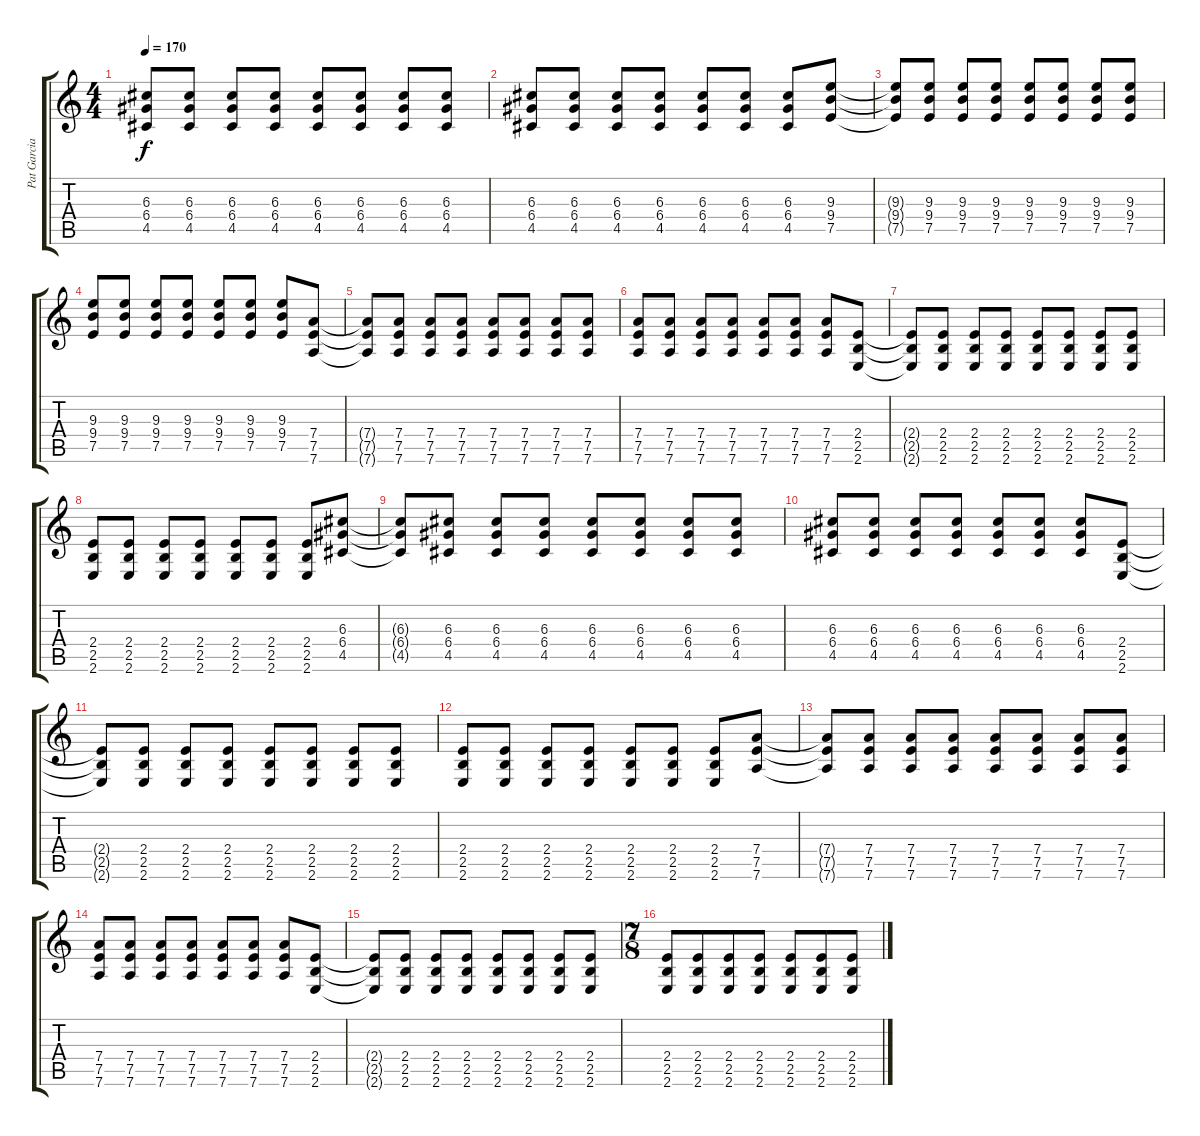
\track ("Pat Garcia" "Pat Garcia") {instrument overdrivenguitar}
\staff {score tabs}
\tuning (E4 B3 G3 D3 A2 D2) {hide}
\ts (4 4)
\tempo 170
\clef g2
\ks c
(6.3{t} 6.4{t} 4.5{t}).8{dy f} (6.3 6.4 4.5).8 (6.3 6.4 4.5).8 (6.3 6.4 4.5).8 (6.3 6.4 4.5).8 (6.3 6.4 4.5).8 (6.3 6.4 4.5).8 (6.3 6.4 4.5).8 |
(6.3 6.4 4.5).8 (6.3 6.4 4.5).8 (6.3 6.4 4.5).8 (6.3 6.4 4.5).8 (6.3 6.4 4.5).8 (6.3 6.4 4.5).8 (6.3 6.4 4.5).8 (9.3 9.4 7.5).8 |
(9.3{t} 9.4{t} 7.5{t}).8 (9.3 9.4 7.5).8 (9.3 9.4 7.5).8 (9.3 9.4 7.5).8 (9.3 9.4 7.5).8 (9.3 9.4 7.5).8 (9.3 9.4 7.5).8 (9.3 9.4 7.5).8 |
(9.3 9.4 7.5).8 (9.3 9.4 7.5).8 (9.3 9.4 7.5).8 (9.3 9.4 7.5).8 (9.3 9.4 7.5).8 (9.3 9.4 7.5).8 (9.3 9.4 7.5).8 (7.4 7.5 7.6).8 |
(7.4{t} 7.5{t} 7.6{t}).8 (7.4 7.5 7.6).8 (7.4 7.5 7.6).8 (7.4 7.5 7.6).8 (7.4 7.5 7.6).8 (7.4 7.5 7.6).8 (7.4 7.5 7.6).8 (7.4 7.5 7.6).8 |
(7.4 7.5 7.6).8 (7.4 7.5 7.6).8 (7.4 7.5 7.6).8 (7.4 7.5 7.6).8 (7.4 7.5 7.6).8 (7.4 7.5 7.6).8 (7.4 7.5 7.6).8 (2.4 2.5 2.6).8 |
(2.4{t} 2.5{t} 2.6{t}).8 (2.4 2.5 2.6).8 (2.4 2.5 2.6).8 (2.4 2.5 2.6).8 (2.4 2.5 2.6).8 (2.4 2.5 2.6).8 (2.4 2.5 2.6).8 (2.4 2.5 2.6).8 |
(2.4 2.5 2.6).8 (2.4 2.5 2.6).8 (2.4 2.5 2.6).8 (2.4 2.5 2.6).8 (2.4 2.5 2.6).8 (2.4 2.5 2.6).8 (2.4 2.5 2.6).8 (6.3 6.4 4.5).8 |
(6.3{t} 6.4{t} 4.5{t}).8 (6.3 6.4 4.5).8 (6.3 6.4 4.5).8 (6.3 6.4 4.5).8 (6.3 6.4 4.5).8 (6.3 6.4 4.5).8 (6.3 6.4 4.5).8 (6.3 6.4 4.5).8 |
(6.3 6.4 4.5).8 (6.3 6.4 4.5).8 (6.3 6.4 4.5).8 (6.3 6.4 4.5).8 (6.3 6.4 4.5).8 (6.3 6.4 4.5).8 (6.3 6.4 4.5).8 (2.4 2.5 2.6).8 |
(2.4{t} 2.5{t} 2.6{t}).8 (2.4 2.5 2.6).8 (2.4 2.5 2.6).8 (2.4 2.5 2.6).8 (2.4 2.5 2.6).8 (2.4 2.5 2.6).8 (2.4 2.5 2.6).8 (2.4 2.5 2.6).8 |
(2.4 2.5 2.6).8 (2.4 2.5 2.6).8 (2.4 2.5 2.6).8 (2.4 2.5 2.6).8 (2.4 2.5 2.6).8 (2.4 2.5 2.6).8 (2.4 2.5 2.6).8 (7.4 7.5 7.6).8 |
(7.4{t} 7.5{t} 7.6{t}).8 (7.4 7.5 7.6).8 (7.4 7.5 7.6).8 (7.4 7.5 7.6).8 (7.4 7.5 7.6).8 (7.4 7.5 7.6).8 (7.4 7.5 7.6).8 (7.4 7.5 7.6).8 |
(7.4 7.5 7.6).8 (7.4 7.5 7.6).8 (7.4 7.5 7.6).8 (7.4 7.5 7.6).8 (7.4 7.5 7.6).8 (7.4 7.5 7.6).8 (7.4 7.5 7.6).8 (2.4 2.5 2.6).8 |
(2.4{t} 2.5{t} 2.6{t}).8 (2.4 2.5 2.6).8 (2.4 2.5 2.6).8 (2.4 2.5 2.6).8 (2.4 2.5 2.6).8 (2.4 2.5 2.6).8 (2.4 2.5 2.6).8 (2.4 2.5 2.6).8 |
\ts (7 8)
(2.4 2.5 2.6).8 (2.4 2.5 2.6).8 (2.4 2.5 2.6).8 (2.4 2.5 2.6).8 (2.4 2.5 2.6).8 (2.4 2.5 2.6).8 (2.4 2.5 2.6).8
